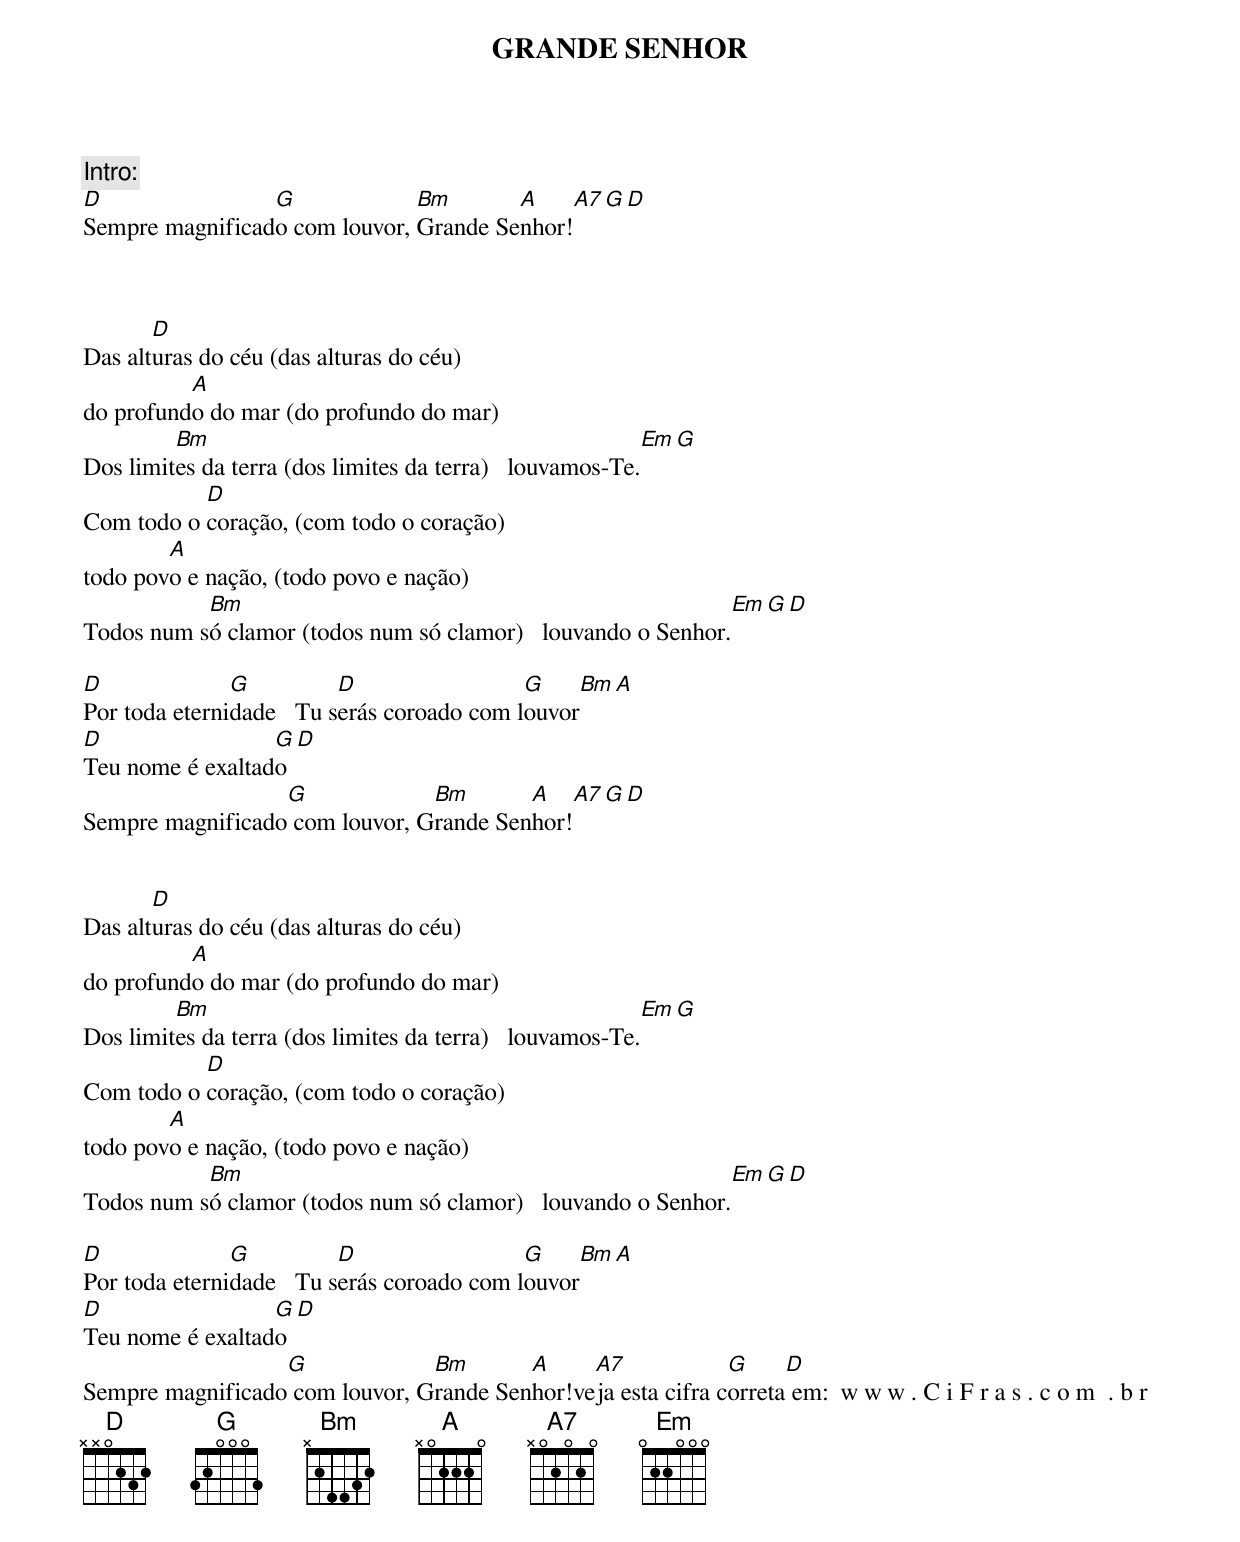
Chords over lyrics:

GRANDE SENHOR

Intro:
D                G             Bm       A     A7             G     D
Sempre magnificado com louvor, Grande Senhor!



       D
Das alturas do céu (das alturas do céu)
          A
do profundo do mar (do profundo do mar)
         Bm                                                               Em   G
Dos limites da terra (dos limites da terra)   louvamos-Te.
           D
Com todo o coração, (com todo o coração)
        A
todo povo e nação, (todo povo e nação)
           Bm                                                               Em      G     D
Todos num só clamor (todos num só clamor)   louvando o Senhor.

D              G          D                 G            Bm       A
Por toda eternidade   Tu serás coroado com louvor
D                 G        D
Teu nome é exaltado
                  G             Bm       A     A7             G     D
Sempre magnificado com louvor, Grande Senhor!


       D
Das alturas do céu (das alturas do céu)
          A
do profundo do mar (do profundo do mar)
         Bm                                                               Em   G
Dos limites da terra (dos limites da terra)   louvamos-Te.
           D
Com todo o coração, (com todo o coração)
        A
todo povo e nação, (todo povo e nação)
           Bm                                                               Em      G     D
Todos num só clamor (todos num só clamor)   louvando o Senhor.

D              G          D                 G            Bm       A
Por toda eternidade   Tu serás coroado com louvor
D                 G        D
Teu nome é exaltado
                  G             Bm       A     A7             G     D
Sempre magnificado com louvor, Grande Senhor!veja esta cifra correta em:  w w w . C i F r a s . c o m  . b r
